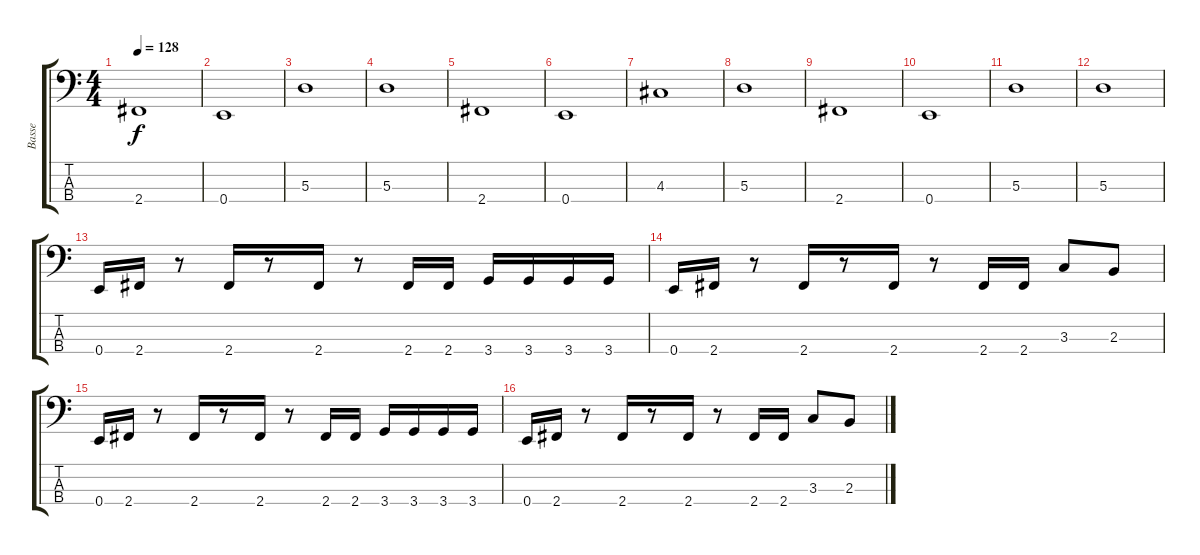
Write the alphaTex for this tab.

\track ("Basse" "Basse") {instrument electricbassfinger}
\staff {score tabs}
\tuning (G2 D2 A1 E1) {hide}
\ts (4 4)
\tempo 128
\clef f4
\ks c
2.4.1{dy f} |
0.4.1 |
5.3.1 |
5.3.1 |
2.4.1 |
0.4.1 |
4.3.1 |
5.3.1 |
2.4.1 |
0.4.1 |
5.3.1 |
5.3.1 |
0.4.16 2.4.16 r.8 2.4.16 r.8 2.4.16 r.8 2.4.16 2.4.16 3.4.16 3.4.16 3.4.16 3.4.16 |
0.4.16 2.4.16 r.8 2.4.16 r.8 2.4.16 r.8 2.4.16 2.4.16 3.3.8 2.3.8 |
0.4.16 2.4.16 r.8 2.4.16 r.8 2.4.16 r.8 2.4.16 2.4.16 3.4.16 3.4.16 3.4.16 3.4.16 |
0.4.16 2.4.16 r.8 2.4.16 r.8 2.4.16 r.8 2.4.16 2.4.16 3.3.8 2.3.8
